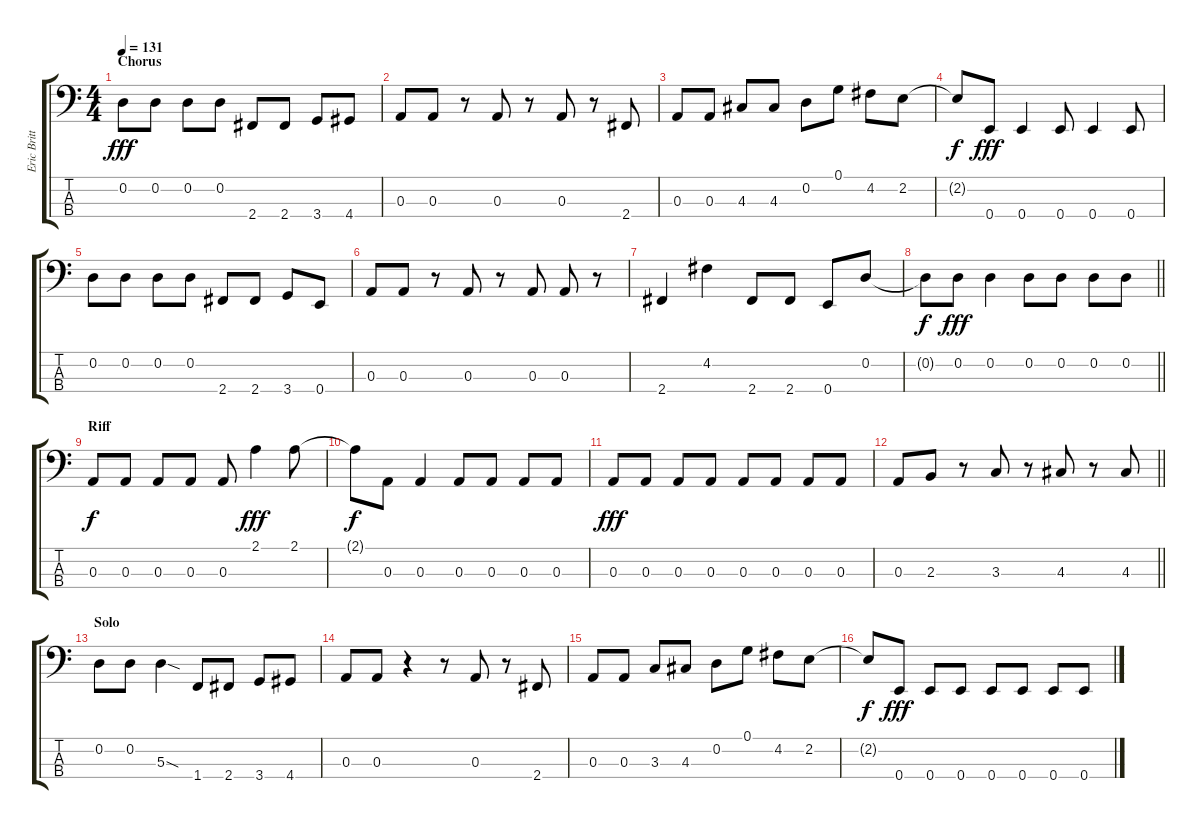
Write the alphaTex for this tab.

\track ("Eric Brittingham - Bass" "Eric Britt") {instrument electricbasspick}
\staff {score tabs}
\tuning (G2 D2 A1 E1) {hide}
\ts (4 4)
\section ("" "Chorus")
\tempo 131
\clef f4
\ks c
0.2.8{dy fff} 0.2.8 0.2.8 0.2.8 2.4.8 2.4.8 3.4.8 4.4.8 |
0.3.8 0.3.8 r.8 0.3.8 r.8 0.3.8 r.8 2.4.8 |
0.3.8 0.3.8 4.3.8 4.3.8 0.2.8 0.1.8 4.2.8 2.2.8 |
2.2{t}.8{dy f} 0.4.8{dy fff} 0.4.4 0.4.8 0.4.4 0.4.8 |
0.2.8 0.2.8 0.2.8 0.2.8 2.4.8 2.4.8 3.4.8 0.4.8 |
0.3.8 0.3.8 r.8 0.3.8 r.8 0.3.8 0.3.8 r.8 |
2.4.4 4.2.4 2.4.8 2.4.8 0.4.8 0.2.8 |
\barLineRight lightlight
0.2{t}.8{dy f} 0.2.8{dy fff} 0.2.4 0.2.8 0.2.8 0.2.8 0.2.8 |
\section ("" "Riff")
0.3.8{dy f} 0.3.8 0.3.8 0.3.8 0.3.8 2.1.4{dy fff} 2.1.8 |
2.1{t}.8{dy f} 0.3.8 0.3.4 0.3.8 0.3.8 0.3.8 0.3.8 |
0.3.8{dy fff} 0.3.8 0.3.8 0.3.8 0.3.8 0.3.8 0.3.8 0.3.8 |
\barLineRight lightlight
0.3.8 2.3.8 r.8 3.3.8 r.8 4.3.8 r.8 4.3.8 |
\section ("" "Solo")
0.2.8 0.2.8 5.3{sod}.4 1.4.8 2.4.8 3.4.8 4.4.8 |
0.3.8 0.3.8 r.4 r.8 0.3.8 r.8 2.4.8 |
0.3.8 0.3.8 3.3.8 4.3.8 0.2.8 0.1.8 4.2.8 2.2.8 |
2.2{t}.8{dy f} 0.4.8{dy fff} 0.4.8 0.4.8 0.4.8 0.4.8 0.4.8 0.4.8
